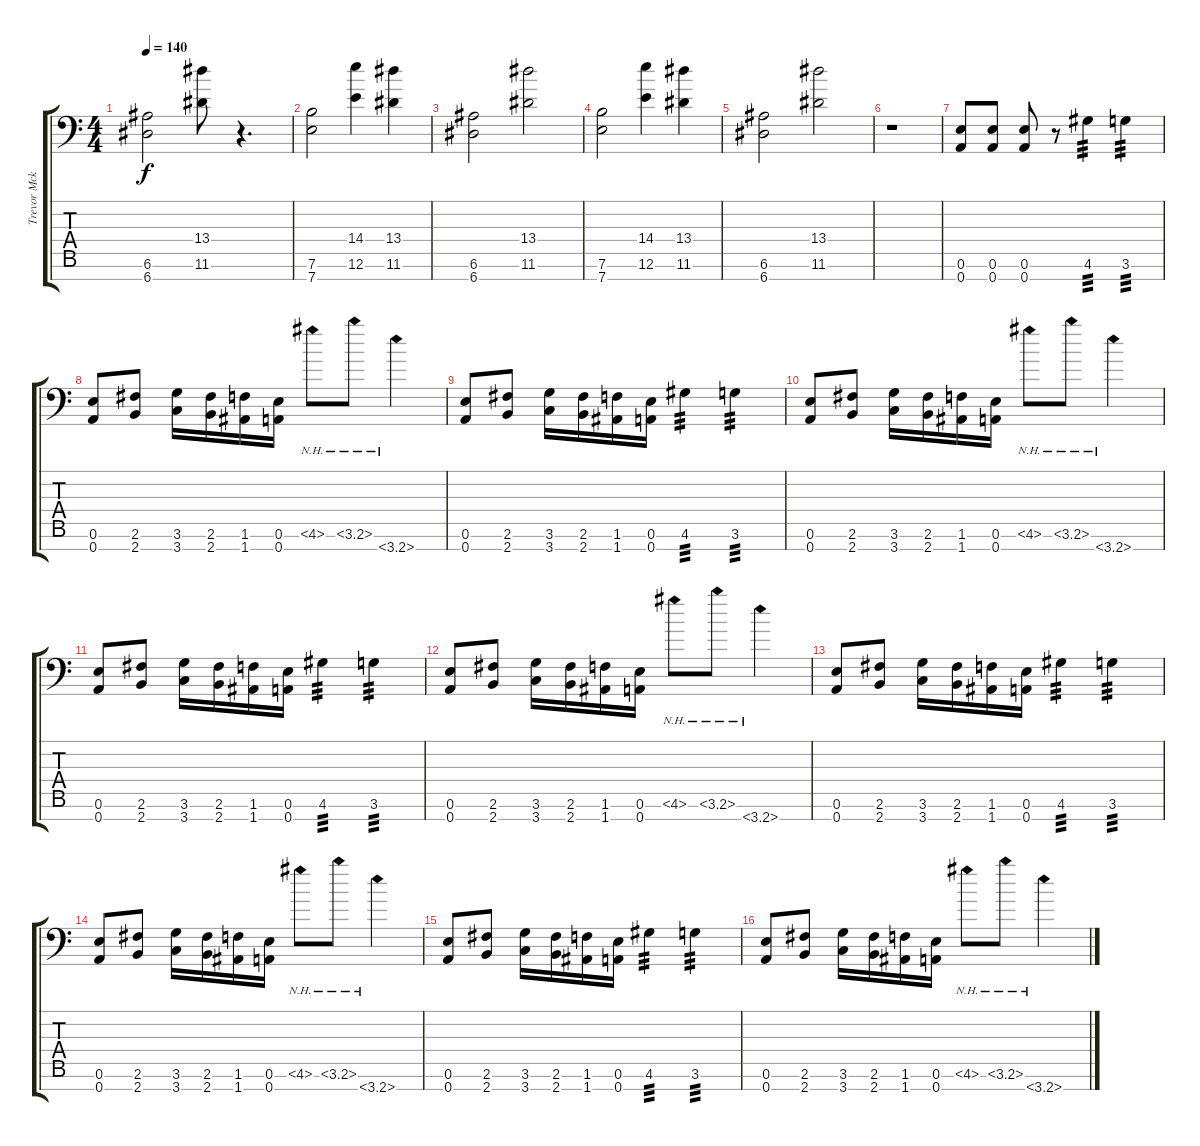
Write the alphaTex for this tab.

\track ("Trevor Mckee" "Trevor Mck") {instrument distortionguitar}
\staff {score tabs}
\tuning (E4 B3 G3 D3 A2 E2 A1) {hide}
\ts (4 4)
\tempo 140
\clef f4
\ks c
(6.6 6.7).2{dy f} (13.4 11.6).8 r.4{d} |
(7.6 7.7).2 (14.4 12.6).4 (13.4 11.6).4 |
(6.6 6.7).2 (13.4 11.6).2 |
(7.6 7.7).2 (14.4 12.6).4 (13.4 11.6).4 |
(6.6 6.7).2 (13.4 11.6).2 |
r.1 |
(0.6 0.7).8 (0.6 0.7).8 (0.6 0.7).8 r.8 4.6.4{tp 3} 3.6.4{tp 3} |
(0.6 0.7).8 (2.6 2.7).8 (3.6 3.7).16 (2.6 2.7).16 (1.6 1.7).16 (0.6 0.7).16 4.6{nh}.8 3.6{nh}.8 3.7{nh}.4 |
(0.6 0.7).8 (2.6 2.7).8 (3.6 3.7).16 (2.6 2.7).16 (1.6 1.7).16 (0.6 0.7).16 4.6.4{tp 3} 3.6.4{tp 3} |
(0.6 0.7).8 (2.6 2.7).8 (3.6 3.7).16 (2.6 2.7).16 (1.6 1.7).16 (0.6 0.7).16 4.6{nh}.8 3.6{nh}.8 3.7{nh}.4 |
(0.6 0.7).8 (2.6 2.7).8 (3.6 3.7).16 (2.6 2.7).16 (1.6 1.7).16 (0.6 0.7).16 4.6.4{tp 3} 3.6.4{tp 3} |
(0.6 0.7).8 (2.6 2.7).8 (3.6 3.7).16 (2.6 2.7).16 (1.6 1.7).16 (0.6 0.7).16 4.6{nh}.8 3.6{nh}.8 3.7{nh}.4 |
(0.6 0.7).8 (2.6 2.7).8 (3.6 3.7).16 (2.6 2.7).16 (1.6 1.7).16 (0.6 0.7).16 4.6.4{tp 3} 3.6.4{tp 3} |
(0.6 0.7).8 (2.6 2.7).8 (3.6 3.7).16 (2.6 2.7).16 (1.6 1.7).16 (0.6 0.7).16 4.6{nh}.8 3.6{nh}.8 3.7{nh}.4 |
(0.6 0.7).8 (2.6 2.7).8 (3.6 3.7).16 (2.6 2.7).16 (1.6 1.7).16 (0.6 0.7).16 4.6.4{tp 3} 3.6.4{tp 3} |
(0.6 0.7).8 (2.6 2.7).8 (3.6 3.7).16 (2.6 2.7).16 (1.6 1.7).16 (0.6 0.7).16 4.6{nh}.8 3.6{nh}.8 3.7{nh}.4
